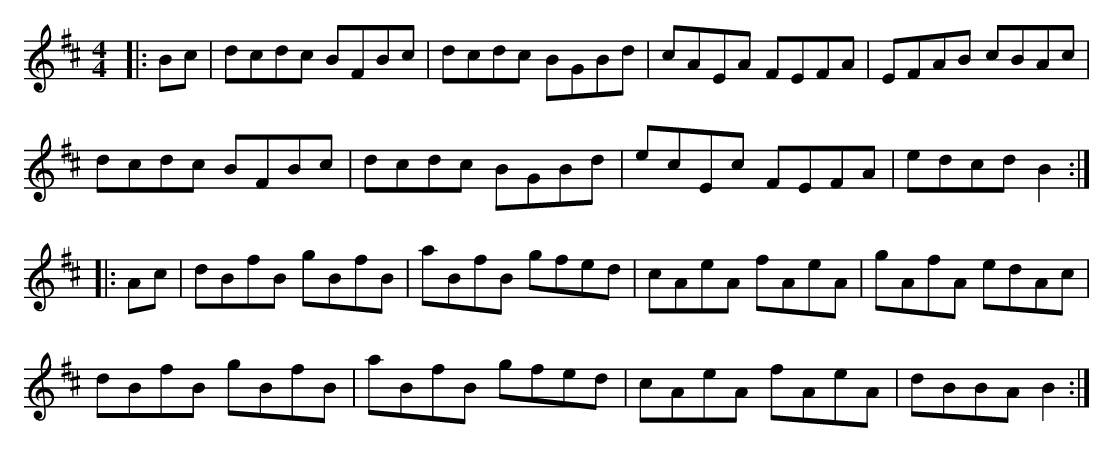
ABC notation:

X:1
M:4/4
K:Bmin
|:Bc|dcdc BFBc|dcdc BGBd|cAEA FEFA|EFAB cBAc|
dcdc BFBc|dcdc BGBd|ecEc FEFA|edcd B2:|
|:Ac|dBfB gBfB|aBfB gfed|cAeA fAeA|gAfA edAc|
dBfB gBfB|aBfB gfed|cAeA fAeA|dBBA B2:|
